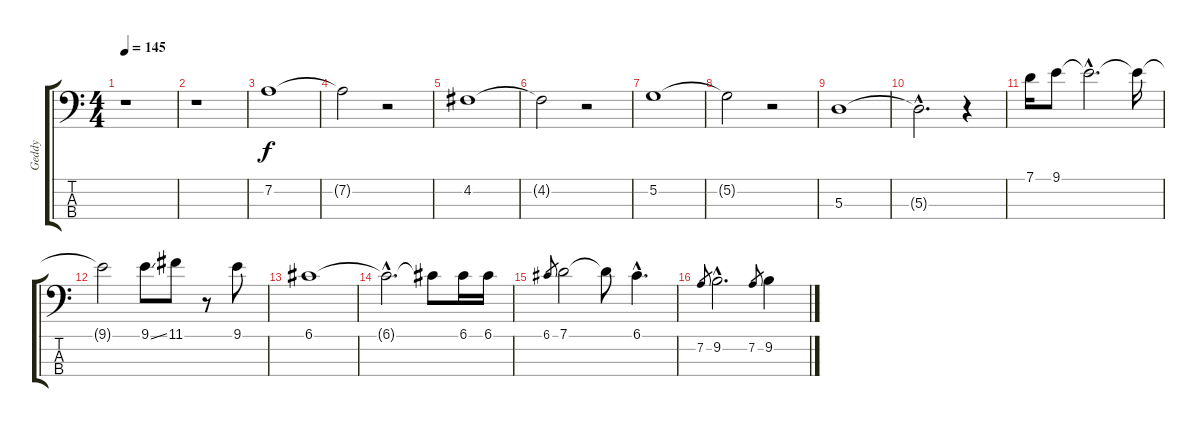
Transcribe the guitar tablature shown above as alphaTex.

\track ("Geddy" "Geddy") {instrument electricbassfinger}
\staff {score tabs}
\tuning (G2 D2 A1 E1) {hide}
\ts (4 4)
\tempo 145
\clef f4
\ks c
r.1{dy f instrument electricbassfinger} |
r.1 |
7.2.1 |
7.2{t}.2 r.2 |
4.2.1 |
4.2{t}.2 r.2 |
5.2.1 |
5.2{t}.2 r.2 |
5.3.1 |
5.3{hac t}.2{d} r.4 |
7.1.16 9.1.8 9.1{hac t}.2{d} 9.1{t}.16 |
9.1{t}.2 9.1{ss}.8 11.1.8 r.8 9.1.8 |
6.1.1 |
6.1{hac t}.2{d} 6.1{t}.8 6.1.16 6.1.16 |
6.1.8{gr} 7.1.2 7.1{t}.8 6.1{hac}.4{d} |
7.2.8{gr} 9.2{hac}.2{d} 7.2.8{gr} 9.2.4
